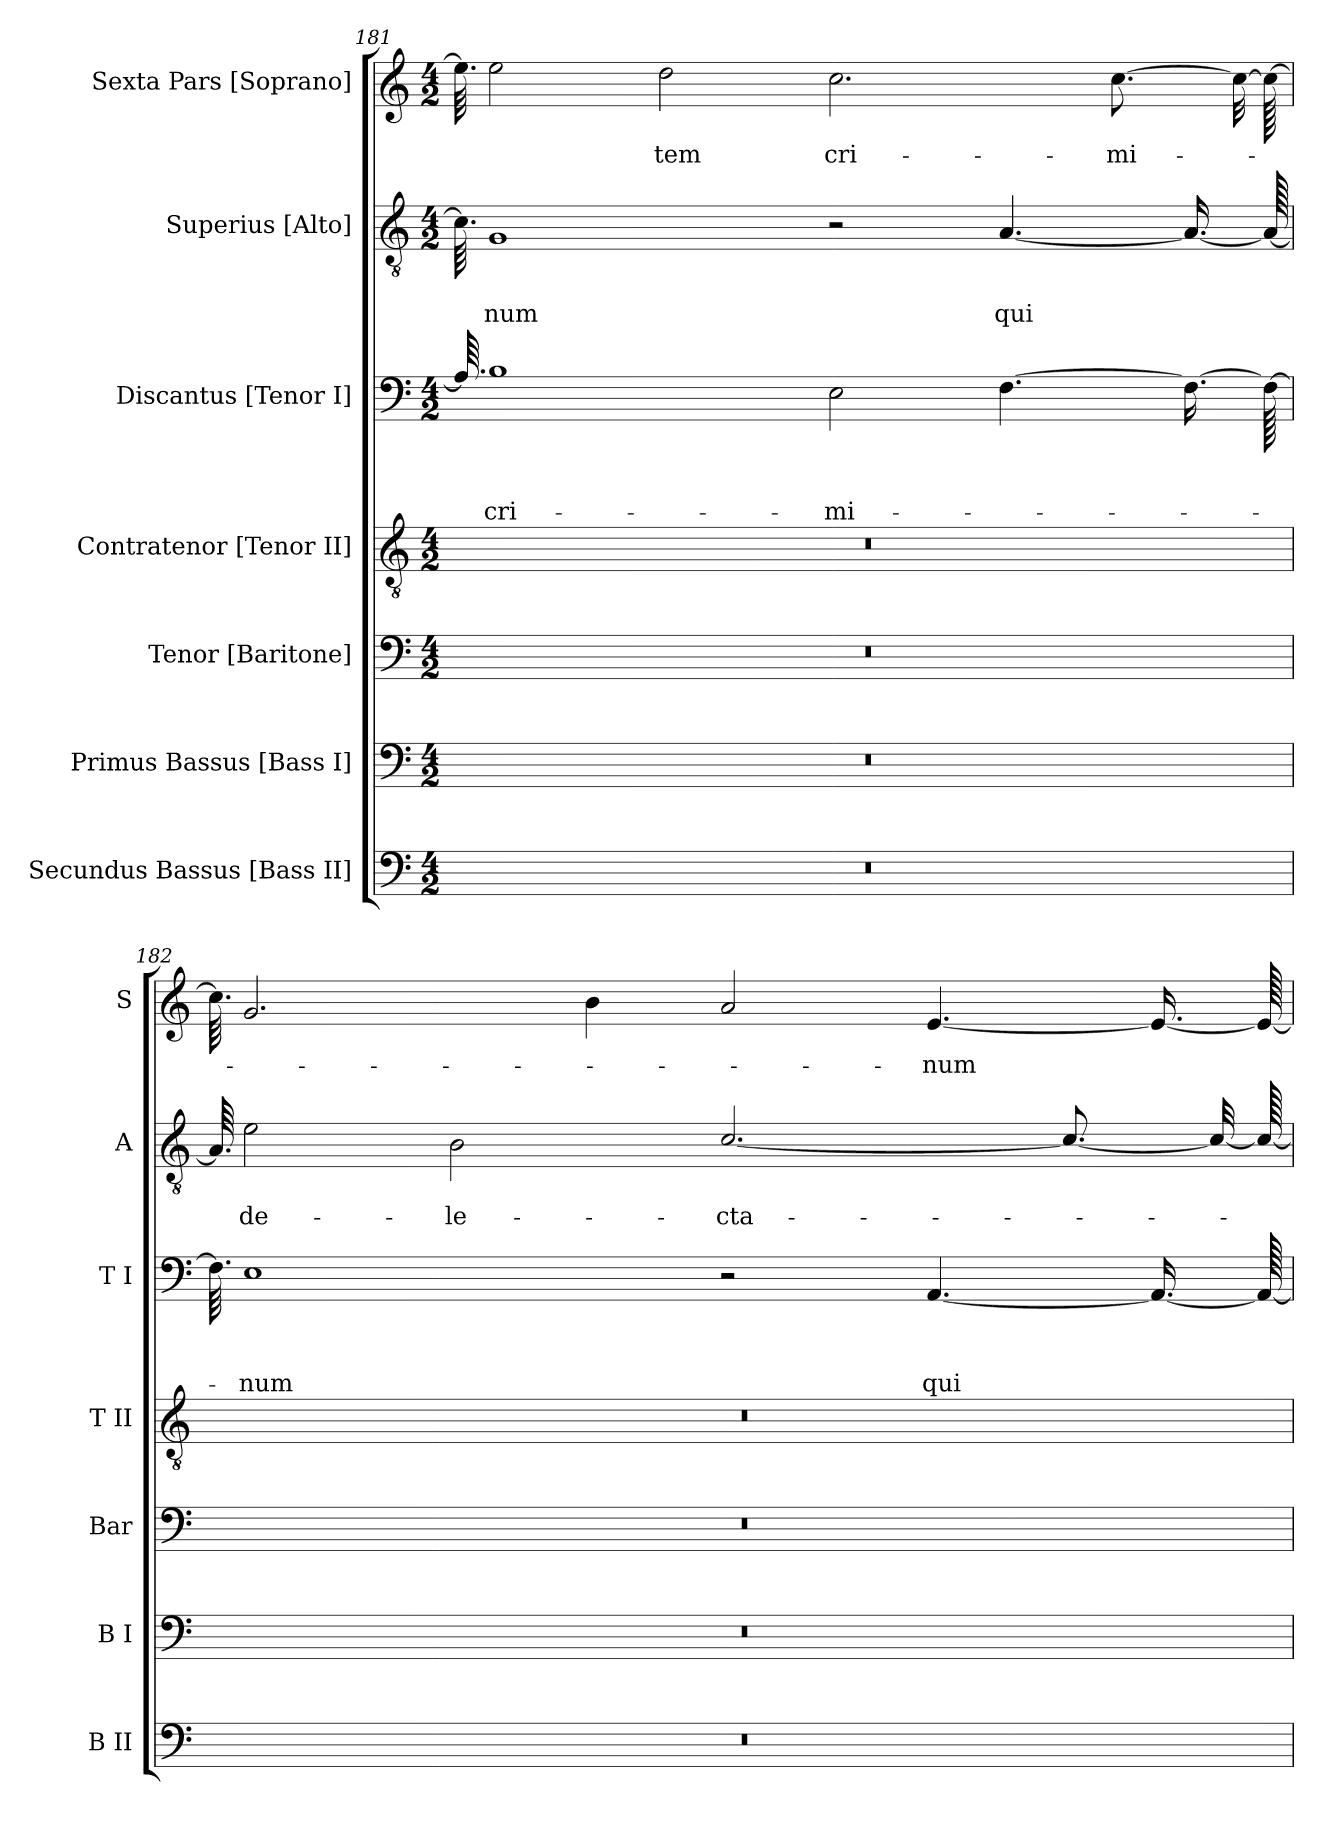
**kern	**kern	**kern	**kern	**kern	**text	**text	**text	**kern	**text	**text	**kern	**text
*part7	*part6	*part5	*part4	*part3	*part3	*part3	*part3	*part2	*part2	*part2	*part1	*part1
*staff7	*staff6	*staff5	*staff4	*staff3	*staff3	*staff3	*staff3	*staff2	*staff2	*staff2	*staff1	*staff1
*I"Secundus Bassus [Bass II]	*I"Primus Bassus [Bass I]	*I"Tenor [Baritone]	*I"Contratenor [Tenor II]	*I"Discantus [Tenor I]	*	*	*	*I"Superius [Alto]	*	*	*I"Sexta Pars [Soprano]	*
*I'B II	*I'B I	*I'Bar	*I'T II	*I'T I	*	*	*	*I'A	*	*	*I'S	*
*clefF4	*clefF4	*clefF4	*clefGv2	*clefF4	*	*	*	*clefGv2	*	*	*clefG2	*
*k[]	*k[]	*k[]	*k[]	*k[]	*	*	*	*k[]	*	*	*k[]	*
*C:	*C:	*C:	*C:	*C:	*	*	*	*C:	*	*	*C:	*
*M4/2	*M4/2	*M4/2	*M4/2	*M4/2	*	*	*	*M4/2	*	*	*M4/2	*
=181	=181	=181	=181	=181	=181	=181	=181	=181	=181	=181	=181	=181
0r	0r	0r	0r	64.A/]	.	.	.	64.c\]	.	.	64.ee\]	.
!	!	!	!	!	!	!	!LO:LY:b	!	!	!LO:LY:b	!	!
.	.	.	.	1B	.	.	cri-	1G	.	-num	2ee\	.
!	!	!	!	!	!	!	!	!	!	!	!	!LO:LY:b
.	.	.	.	.	.	.	.	.	.	.	2dd\	-tem
!	!	!	!	!	!	!	!LO:LY:b	!	!	!	!	!LO:LY:b
.	.	.	.	2E\	.	.	-mi-	2r	.	.	2.cc\	cri-
!	!	!	!	!	!	!	!	!	!	!LO:LY:b	!	!
.	.	.	.	[>4.F\	.	.	.	[<4.A/	.	qui	.	.
!	!	!	!	!	!	!	!	!	!	!	!	!LO:LY:b
.	.	.	.	.	.	.	.	.	.	.	[>8.cc\	-mi-
.	.	.	.	16.F\_	.	.	.	16.A/_	.	.	.	.
.	.	.	.	.	.	.	.	.	.	.	32cc\_	.
.	.	.	.	128F\_	.	.	.	128A/_	.	.	128cc\_	.
=182	=182	=182	=182	=182	=182	=182	=182	=182	=182	=182	=182	=182
0r	0r	0r	0r	64.F\]	.	.	.	64.A/]	.	.	64.cc\]	.
!	!	!	!	!	!	!	!LO:LY:b	!	!	!LO:LY:b	!	!
.	.	.	.	1E	.	.	-num	2e\	.	de-	2.g/	.
!	!	!	!	!	!	!	!	!	!	!LO:LY:b	!	!
.	.	.	.	.	.	.	.	2B\	.	-le-	.	.
.	.	.	.	.	.	.	.	.	.	.	4b\	.
!	!	!	!	!	!	!	!	!	!	!LO:LY:b	!	!
.	.	.	.	2r	.	.	.	[<2.c/	.	-cta-	2a/	.
!	!	!	!	!	!	!	!LO:LY:b	!	!	!	!	!LO:LY:b
.	.	.	.	[<4.AA/	.	.	qui	.	.	.	[<4.e/	-num
.	.	.	.	.	.	.	.	8.c/_	.	.	.	.
.	.	.	.	16.AA/_	.	.	.	.	.	.	16.e/_	.
.	.	.	.	.	.	.	.	32c/_	.	.	.	.
.	.	.	.	128AA/_	.	.	.	128c/_	.	.	128e/_	.
=	=	=	=	=	=	=	=	=	=	=	=	=
*-	*-	*-	*-	*-	*-	*-	*-	*-	*-	*-	*-	*-
